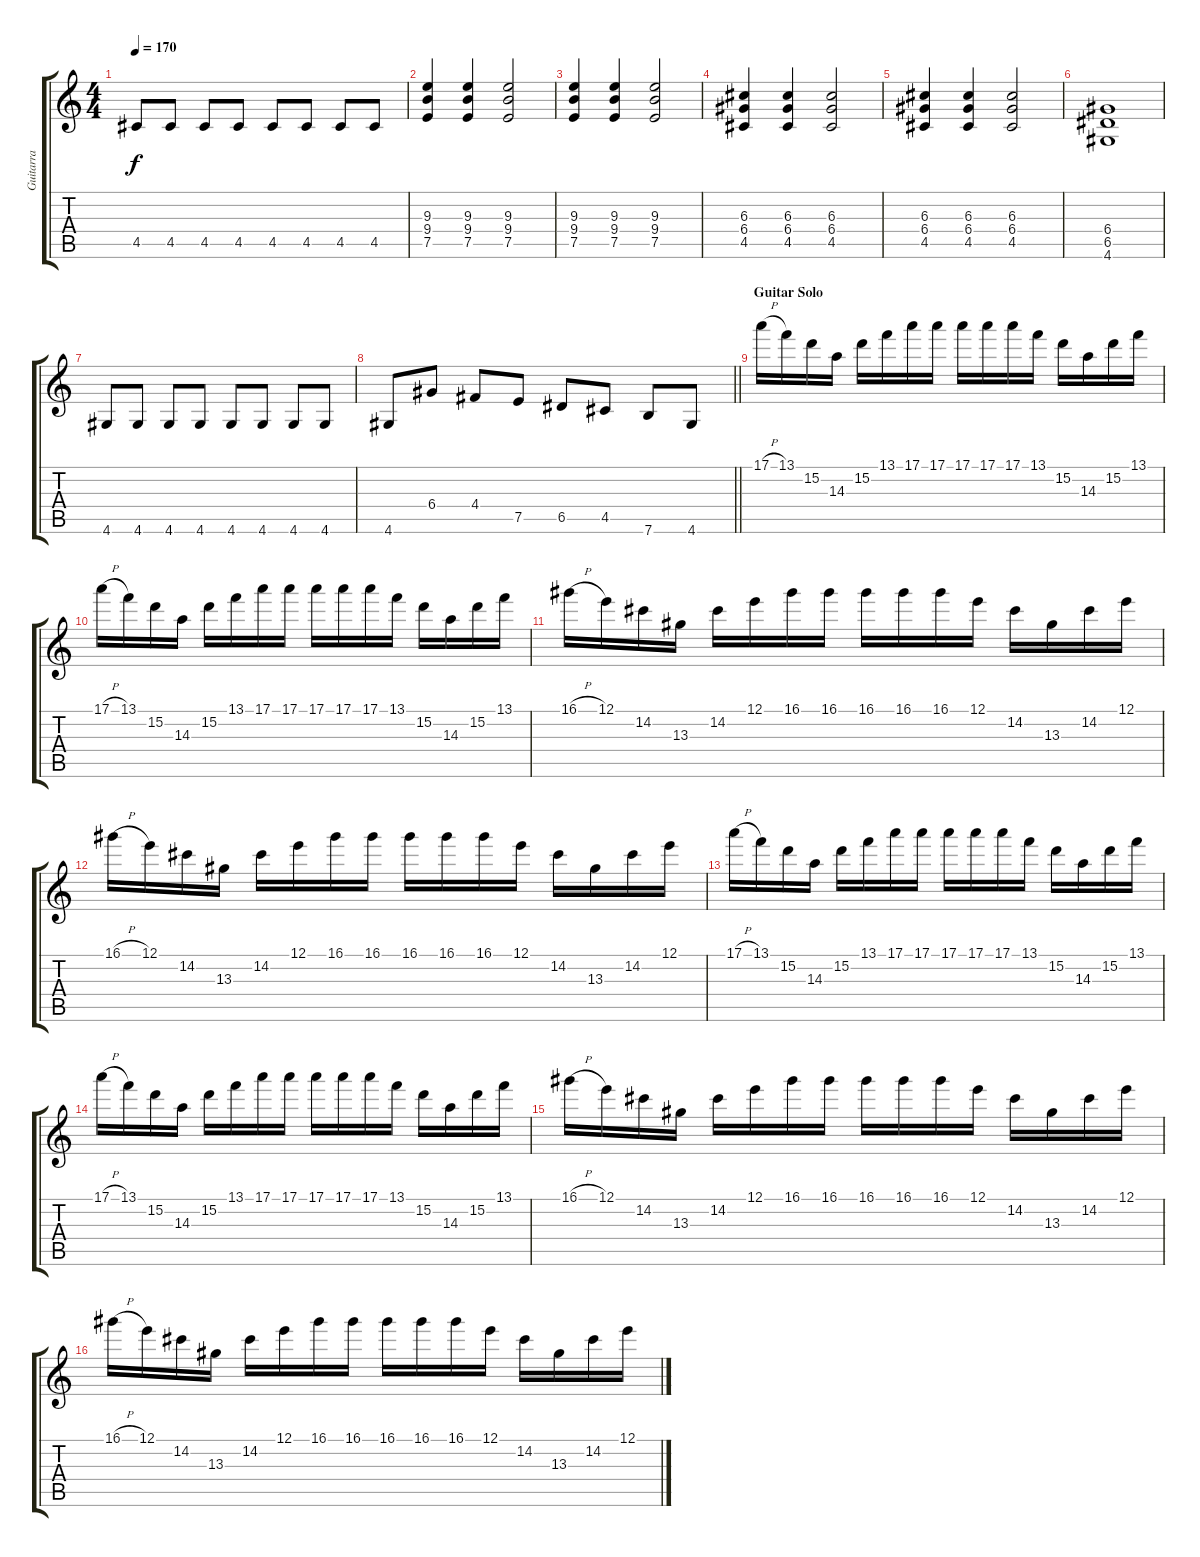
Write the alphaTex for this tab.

\track ("Guitarra" "Guitarra") {instrument distortionguitar}
\staff {score tabs}
\tuning (E4 B3 G3 D3 A2 E2) {hide}
\ts (4 4)
\tempo 170
\clef g2
\ks c
4.5.8{dy f} 4.5.8 4.5.8 4.5.8 4.5.8 4.5.8 4.5.8 4.5.8 |
(9.3 9.4 7.5).4 (9.3 9.4 7.5).4 (9.3 9.4 7.5).2 |
(9.3 9.4 7.5).4 (9.3 9.4 7.5).4 (9.3 9.4 7.5).2 |
(6.3 6.4 4.5).4 (6.3 6.4 4.5).4 (6.3 6.4 4.5).2 |
(6.3 6.4 4.5).4 (6.3 6.4 4.5).4 (6.3 6.4 4.5).2 |
(6.4 6.5 4.6).1 |
4.6.8 4.6.8 4.6.8 4.6.8 4.6.8 4.6.8 4.6.8 4.6.8 |
\barLineRight lightlight
4.6.8 6.4.8 4.4.8 7.5.8 6.5.8 4.5.8 7.6.8 4.6.8 |
\section ("" "Guitar Solo")
17.1{h}.16 13.1.16 15.2.16 14.3.16 15.2.16 13.1.16 17.1.16 17.1.16 17.1.16 17.1.16 17.1.16 13.1.16 15.2.16 14.3.16 15.2.16 13.1.16 |
17.1{h}.16 13.1.16 15.2.16 14.3.16 15.2.16 13.1.16 17.1.16 17.1.16 17.1.16 17.1.16 17.1.16 13.1.16 15.2.16 14.3.16 15.2.16 13.1.16 |
16.1{h}.16 12.1.16 14.2.16 13.3.16 14.2.16 12.1.16 16.1.16 16.1.16 16.1.16 16.1.16 16.1.16 12.1.16 14.2.16 13.3.16 14.2.16 12.1.16 |
16.1{h}.16 12.1.16 14.2.16 13.3.16 14.2.16 12.1.16 16.1.16 16.1.16 16.1.16 16.1.16 16.1.16 12.1.16 14.2.16 13.3.16 14.2.16 12.1.16 |
17.1{h}.16 13.1.16 15.2.16 14.3.16 15.2.16 13.1.16 17.1.16 17.1.16 17.1.16 17.1.16 17.1.16 13.1.16 15.2.16 14.3.16 15.2.16 13.1.16 |
17.1{h}.16 13.1.16 15.2.16 14.3.16 15.2.16 13.1.16 17.1.16 17.1.16 17.1.16 17.1.16 17.1.16 13.1.16 15.2.16 14.3.16 15.2.16 13.1.16 |
16.1{h}.16 12.1.16 14.2.16 13.3.16 14.2.16 12.1.16 16.1.16 16.1.16 16.1.16 16.1.16 16.1.16 12.1.16 14.2.16 13.3.16 14.2.16 12.1.16 |
16.1{h}.16 12.1.16 14.2.16 13.3.16 14.2.16 12.1.16 16.1.16 16.1.16 16.1.16 16.1.16 16.1.16 12.1.16 14.2.16 13.3.16 14.2.16 12.1.16
